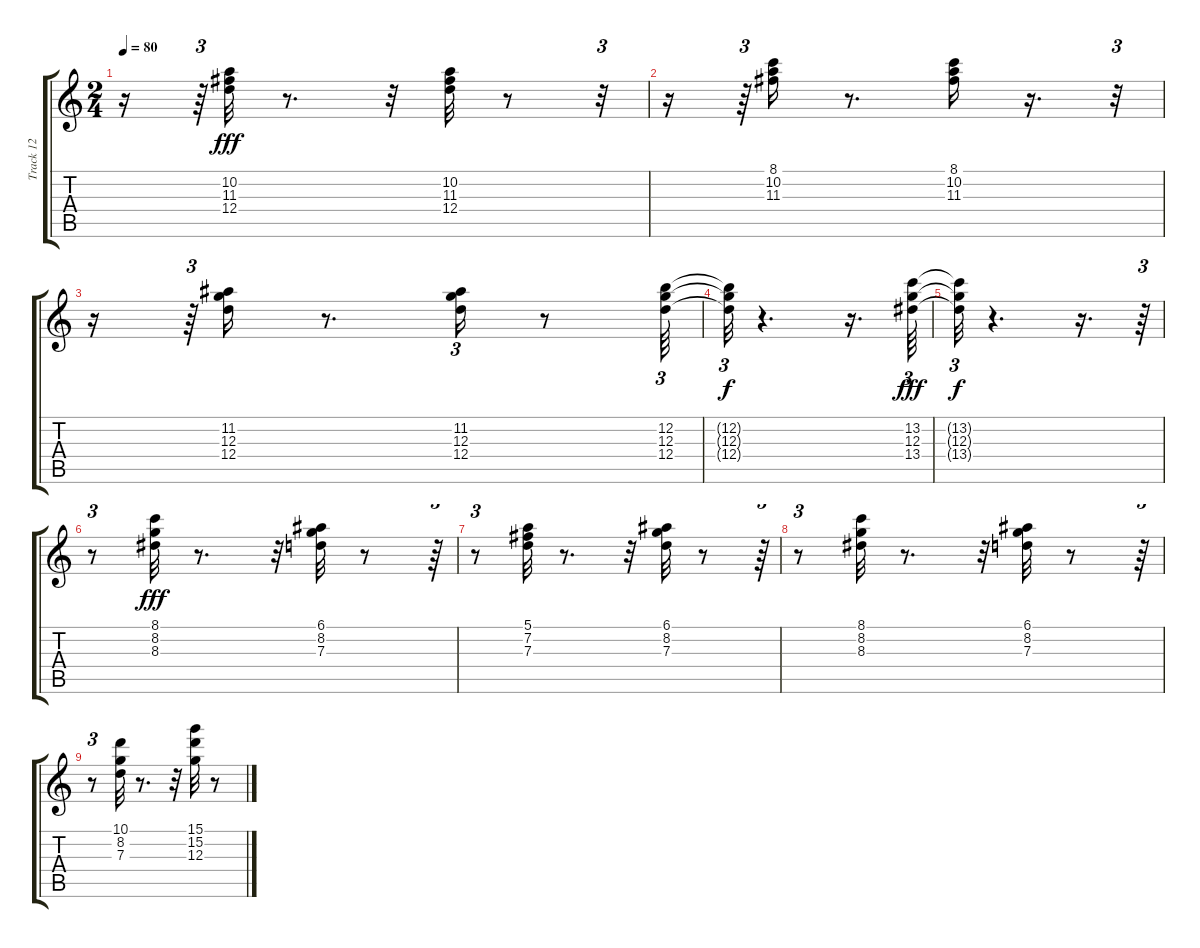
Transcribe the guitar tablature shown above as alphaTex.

\track ("Track 12" "Track 12") {instrument electricguitarclean}
\staff {score tabs}
\tuning (E4 B3 G3 D3 A2 E2) {hide}
\ts (2 4)
\tempo 80
\clef g2
\ks c
r.16{dy fff} r.64{tu (3 2)} (10.2 11.3 12.4).32 r.8{d} r.32 (10.2 11.3 12.4).32 r.8 r.32{tu (3 2)} |
r.16 r.64{tu (3 2)} (8.1 10.2 11.3).16 r.8{d} (8.1 10.2 11.3).16 r.16{d} r.32{tu (3 2)} |
r.16 r.64{tu (3 2)} (11.2 12.3 12.4).16 r.8{d} (11.2 12.3 12.4).16{tu (3 2)} r.8 (12.2 12.3 12.4).64{tu (3 2)} |
(12.2{t} 12.3{t} 12.4{t}).32{tu (3 2) dy f} r.4{d} r.16{d} (13.2 12.3 13.4).64{tu (3 2) dy fff} |
(13.2{t} 12.3{t} 13.4{t}).32{tu (3 2) dy f} r.4{d} r.16{d} r.64{tu (3 2)} |
r.8{tu (3 2)} (8.1 8.2 8.3).32{dy fff} r.8{d} r.32 (6.1 8.2 7.3).32 r.8 r.64{tu (3 2)} |
r.8{tu (3 2)} (5.1 7.2 7.3).32 r.8{d} r.32 (6.1 8.2 7.3).32 r.8 r.64{tu (3 2)} |
r.8{tu (3 2)} (8.1 8.2 8.3).32 r.8{d} r.32 (6.1 8.2 7.3).32 r.8 r.64{tu (3 2)} |
r.8{tu (3 2)} (10.1 8.2 7.3).32 r.8{d} r.32 (15.1 15.2 12.3).32 r.8
